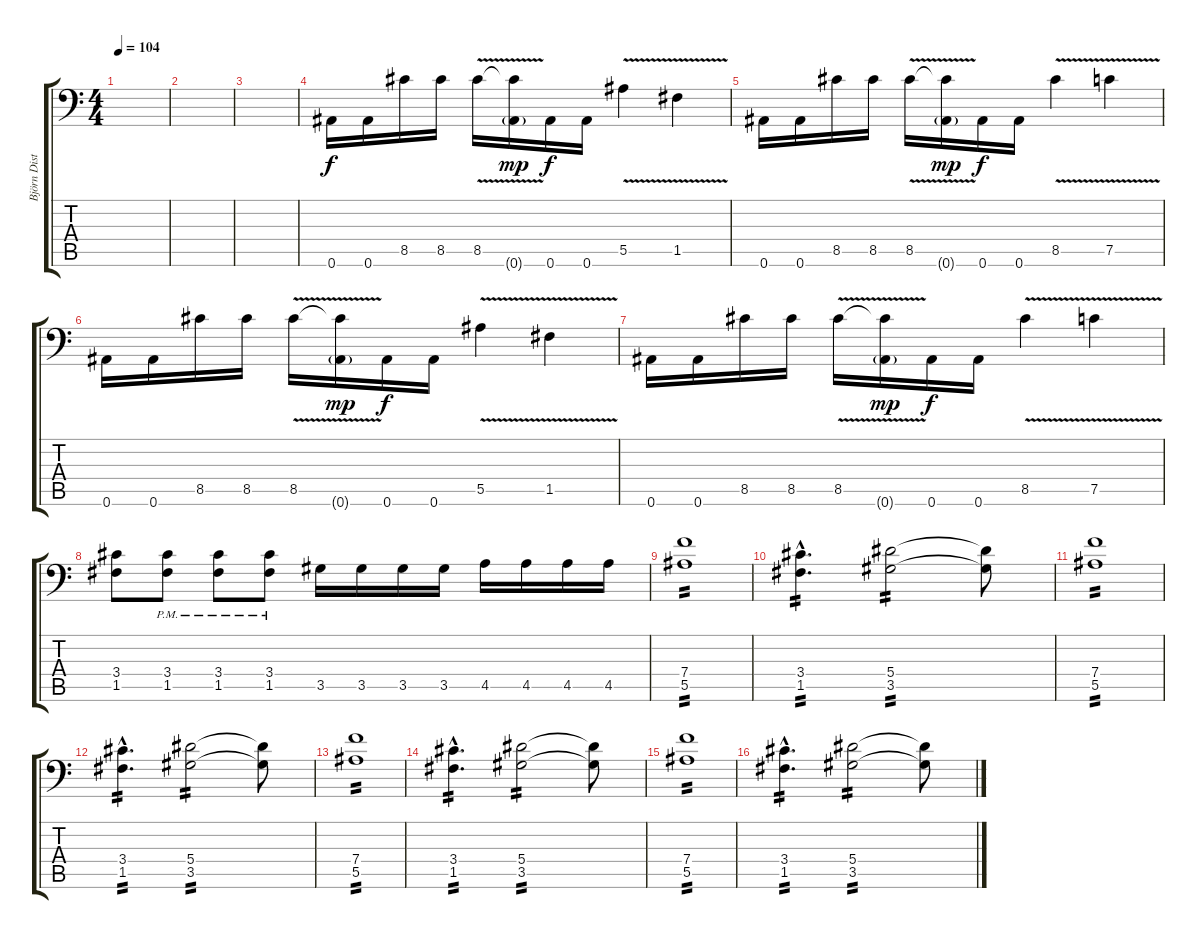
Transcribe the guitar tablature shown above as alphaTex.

\track ("Björn Dist." "Björn Dist") {instrument distortionguitar}
\staff {score tabs}
\tuning (C4 G3 Eb3 Bb2 F2 Bb1) {hide}
\ts (4 4)
\tempo 104
\clef f4
\ks c
|
|
|
0.6.16 0.6.16 8.5.16 8.5.16 8.5{v}.16 (8.5{t} 0.6{g}).16{dy mp} 0.6.16{dy f} 0.6.16 5.5{v}.4 1.5{v}.4 |
0.6.16 0.6.16 8.5.16 8.5.16 8.5{v}.16 (8.5{t} 0.6{g}).16{dy mp} 0.6.16{dy f} 0.6.16 8.5{v}.4 7.5{v}.4 |
0.6.16 0.6.16 8.5.16 8.5.16 8.5{v}.16 (8.5{t} 0.6{g}).16{dy mp} 0.6.16{dy f} 0.6.16 5.5{v}.4 1.5{v}.4 |
0.6.16 0.6.16 8.5.16 8.5.16 8.5{v}.16 (8.5{t} 0.6{g}).16{dy mp} 0.6.16{dy f} 0.6.16 8.5{v}.4 7.5{v}.4 |
(3.4 1.5).8 (3.4{pm} 1.5{pm}).8 (3.4{pm} 1.5{pm}).8 (3.4{pm} 1.5{pm}).8 3.5.16 3.5.16 3.5.16 3.5.16 4.5.16 4.5.16 4.5.16 4.5.16 |
(7.4 5.5).1{tp 2} |
(3.4{hac} 1.5{hac}).4{d tp 2} (5.4 3.5).2{tp 2} (5.4{t} 3.5{t}).8 |
(7.4 5.5).1{tp 2} |
(3.4{hac} 1.5{hac}).4{d tp 2} (5.4 3.5).2{tp 2} (5.4{t} 3.5{t}).8 |
(7.4 5.5).1{tp 2} |
(3.4{hac} 1.5{hac}).4{d tp 2} (5.4 3.5).2{tp 2} (5.4{t} 3.5{t}).8 |
(7.4 5.5).1{tp 2} |
(3.4{hac} 1.5{hac}).4{d tp 2} (5.4 3.5).2{tp 2} (5.4{t} 3.5{t}).8
